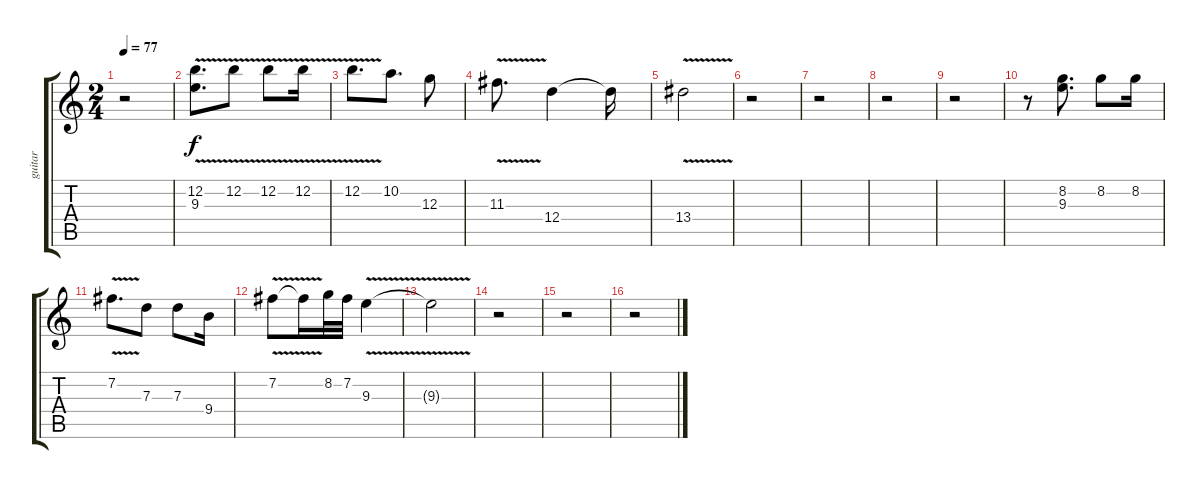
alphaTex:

\track ("guitar    solo   one" "guitar    ") {instrument overdrivenguitar}
\staff {score tabs}
\tuning (E4 B3 G3 D3 A2 E2) {hide}
\ts (2 4)
\tempo 77
\clef g2
\ks c
r.2{dy f} |
(12.2{v} 9.3).8{d} 12.2{v}.8 12.2{v}.8 12.2{v}.16 |
12.2{v}.8{d} 10.2.8{d} 12.3.8 |
11.3{v}.8{d} 12.4.4 12.4{t}.16 |
13.4{v}.2 |
r.2 |
r.2 |
r.2 |
r.2 |
r.8 (8.2 9.3).8{d} 8.2.8 8.2.16 |
7.2{v}.8{d} 7.3.8 7.3.8 9.4.16 |
7.2{v}.8 7.2{t}.16 8.2.32 7.2.32 9.3{v}.4 |
9.3{t}.2 |
r.2 |
r.2 |
r.2
